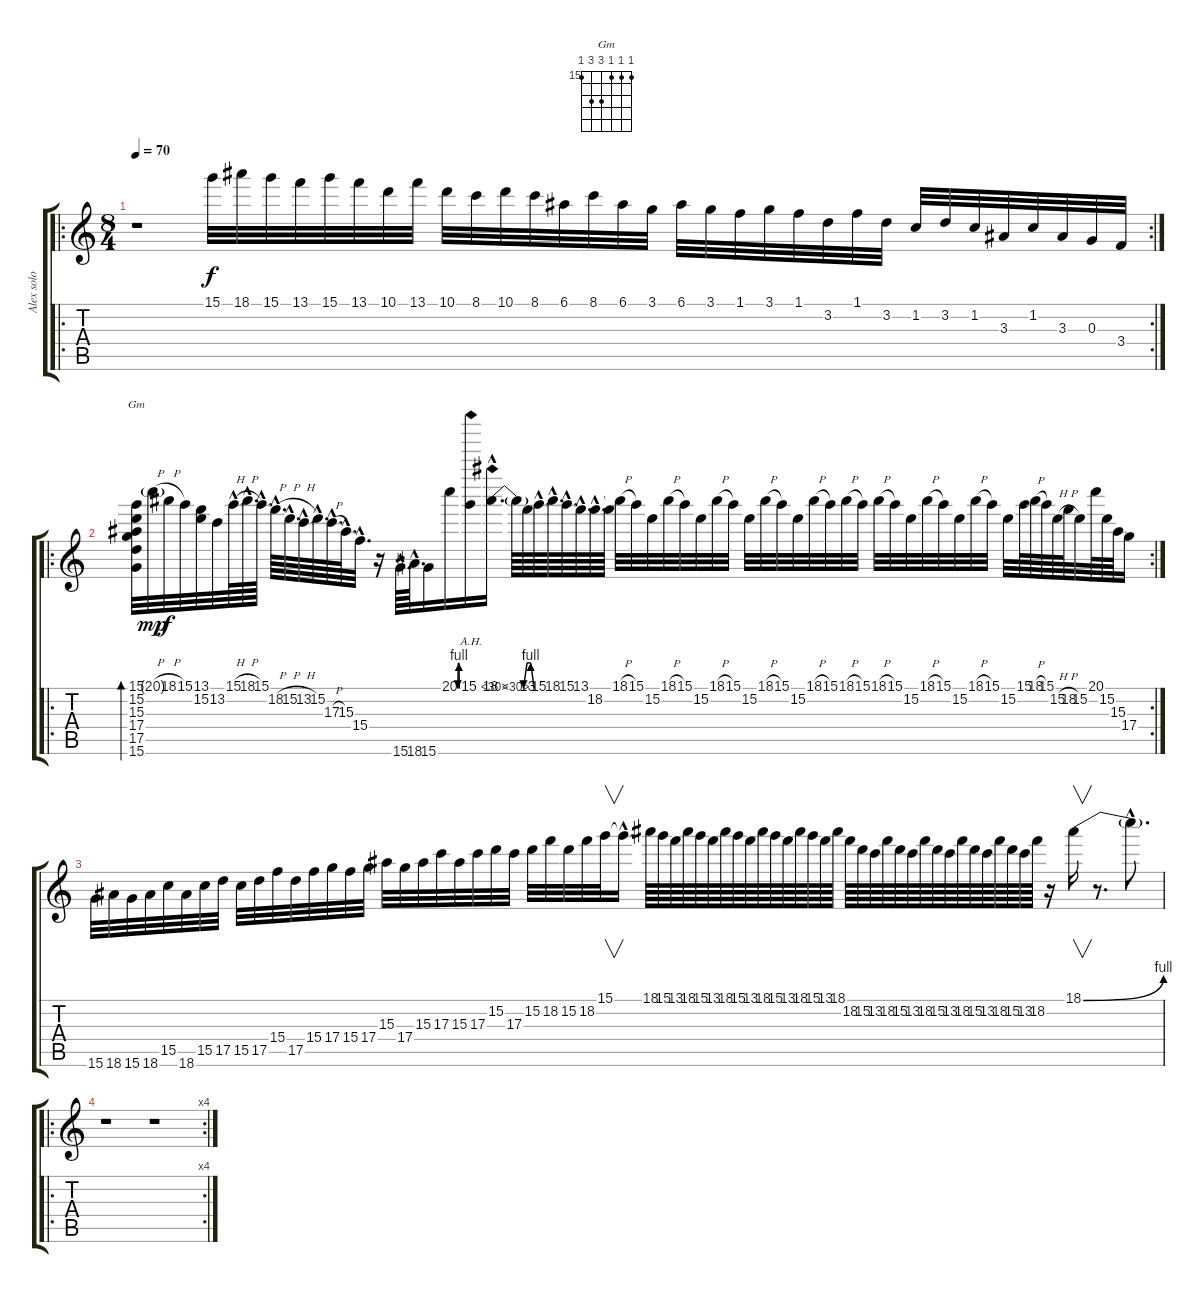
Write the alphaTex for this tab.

\track ("Alex solo" "Alex solo") {instrument distortionguitar}
\staff {score tabs}
\tuning (E4 B3 G3 D3 A2 E2) {hide}
\chord ("Gm" 15 15 15 17 17 15) {firstfret 15}
\ro
\rc 2
\ts (8 4)
\tempo 70
\clef g2
\ks c
r.1{dy f} 15.1.32 18.1.32 15.1.32 13.1.32 15.1.32 13.1.32 10.1.32 13.1.32 10.1.32 8.1.32 10.1.32 8.1.32 6.1.32 8.1.32 6.1.32 3.1.32 6.1.32 3.1.32 1.1.32 3.1.32 1.1.32 3.2.32 1.1.32 3.2.32 1.2.32 3.2.32 1.2.32 3.3.32 1.2.32 3.3.32 0.3.32 3.4.32 |
\ro
\rc 2
(15.1 15.2 15.3 17.4 17.5 15.6).32{bd 60 ch "Gm"} 20.1{h g}.32{dy mp} 18.1{h}.32{dy f} 15.1.32 (13.1 15.2).32 13.2.32 15.1{h hac}.64{d} 18.1{h hac}.64{d} 15.1{hac}.64{d} 18.2{h hac}.64{d} 15.2{h hac}.64{d} 13.2{h hac}.64{d} 15.2{hac}.64{d} 17.3{h hac}.64{d} 15.3{hac}.64{d} 15.4{hac}.32{d} r.16 15.6{hac}.64{d} 18.6{hac}.64{d} 15.6.16 20.1{be (custom 0 0 15 4 30 4 45 0 60 0)}.16 15.1{ah 15}.16 18.1{be (custom 0 0 15 4 30 4 45 0 60 0) ah 12 hac}.16{d} 18.1{t}.64 13.1.64 15.1{hac}.64{d} 18.1{hac}.64{d} 15.1{hac}.64{d} 13.1{hac}.64{d} 18.2{hac}.64{d} 18.2{t}.64 18.1{h}.32 15.1.32 15.2.32 18.1{h}.32 15.1.32 15.2.32 18.1{h}.32 15.1.32 15.2.32 18.1{h}.32 15.1.32 15.2.32 18.1{h}.32 15.1.32 18.1{h}.32 15.1.32 18.1{h}.32 15.1.32 15.2.32 18.1{h}.32 15.1.32 15.2.32 18.1{h}.32 15.1.32 15.2.32 15.1.64 18.1{h}.64 15.1.64 15.2{h}.64 18.2{h}.64 15.2.32 20.1.64 15.2.64 15.3.64 17.4.16 |
15.6.32 18.6.32 15.6.32 18.6.32 15.5.32 18.6.32 15.5.32 17.5.32 15.5.32 17.5.32 15.4.32 17.5.32 15.4.32 17.4.32 15.4.32 17.4.32 15.3.32 17.4.32 15.3.32 17.3.32 15.3.32 17.3.32 15.2.32 17.3.32 15.2.32 18.2.32 15.2.32 18.2.32 15.1.32{v} 15.1{hac t}.16{d} 18.1.64 15.1.64 13.1.64 18.1.64 15.1.64 13.1.64 18.1.64 15.1.64 13.1.64 18.1.64 15.1.64 13.1.64 18.1.64 15.1.64 13.1.64 18.1.64 18.2.64 15.2.64 13.2.64 18.2.64 15.2.64 13.2.64 18.2.64 15.2.64 13.2.64 18.2.64 15.2.64 13.2.64 18.2.64 15.2.64 13.2.64 18.2.64 r.16 18.1{be (bend 0 0 60 4)}.16{v} r.8{d} 18.1{hac t}.8{d} |
\ro
\rc 4
r.1 r.1
